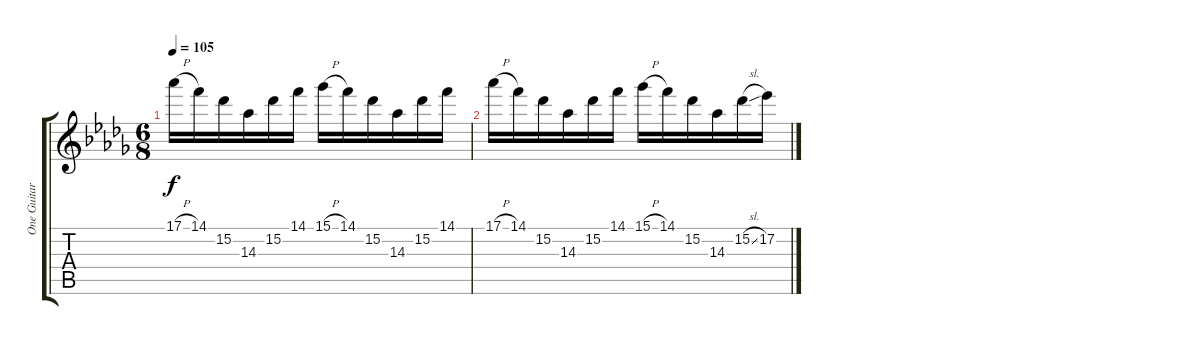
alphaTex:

\track ("One Guitar" "One Guitar") {mute instrument acousticguitarsteel}
\staff {score tabs}
\tuning (Eb4 Bb3 Gb3 Db3 Ab2 Db2) {hide}
\ts (6 8)
\tempo 105
\clef g2
\ks db
17.1{h}.16{dy f} 14.1.16 15.2.16 14.3.16 15.2.16 14.1.16 15.1{h}.16 14.1.16 15.2.16 14.3.16 15.2.16 14.1.16 |
17.1{h}.16 14.1.16 15.2.16 14.3.16 15.2.16 14.1.16 15.1{h}.16 14.1.16 15.2.16 14.3.16 15.2{sl}.16 17.2.16
